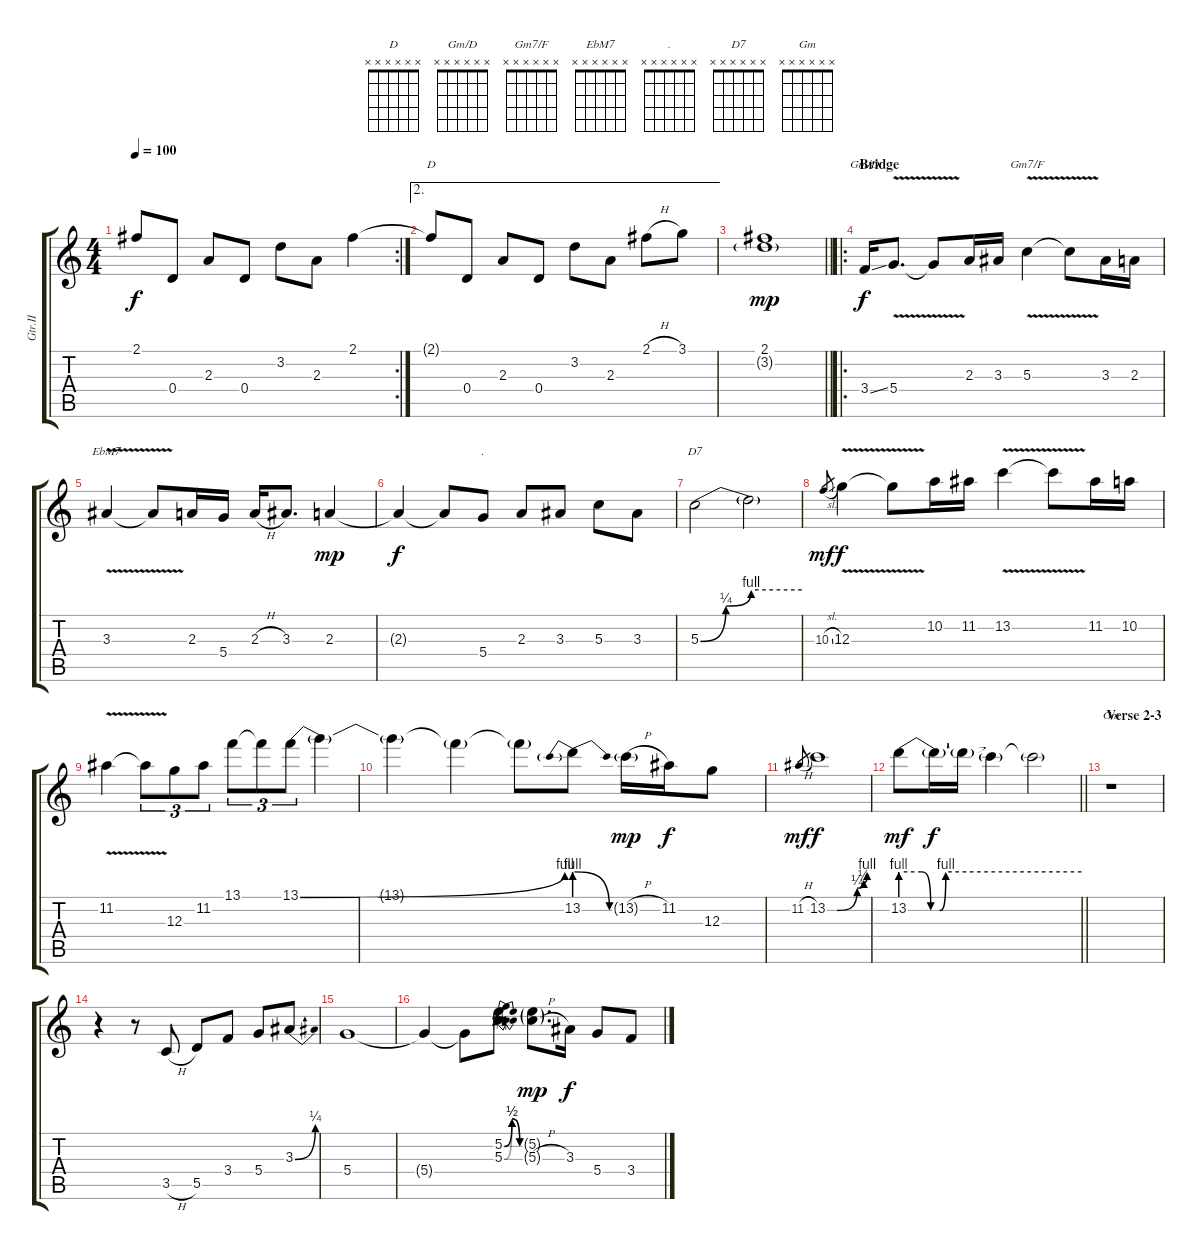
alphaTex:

\track ("Gtr.II" "Gtr.II") {instrument overdrivenguitar}
\staff {score tabs}
\tuning (E4 B3 G3 D3 A2 E2) {hide}
\chord ("D" x x x x x x)
\chord ("Gm/D" x x x x x x)
\chord ("Gm7/F" x x x x x x)
\chord ("EbM7" x x x x x x)
\chord ("." x x x x x x)
\chord ("D7" x x x x x x)
\chord ("Gm" x x x x x x)
\rc 2
\ts (4 4)
\tempo 100
\clef g2
\ks c
2.1{t}.8{dy f} 0.4.8 2.3.8 0.4.8 3.2.8 2.3.8 2.1.4 |
\ae 2
2.1{t}.8{ch "D"} 0.4.8 2.3.8 0.4.8 3.2.8 2.3.8 2.1{h}.8 3.1.8 |
\barLineRight lightlight
(2.1 3.2{g}).1{dy mp} |
\ro
\section ("" "Bridge")
3.4{ss}.16{ch "Gm/D" dy f volume 11 instrument overdrivenguitar} 5.4{v}.8{d} 5.4{t}.8 2.3.16 3.3.16 5.3{v}.4{ch "Gm7/F"} 5.3{t}.8 3.3.16 2.3.16 |
3.3{v}.4{ch "EbM7"} 3.3{t}.8 2.3.16 5.4.16 2.3{h}.16 3.3.8{d} 2.3.4{dy mp} |
2.3{t}.4{dy f} 2.3{t}.8 5.4.8{ch "."} 2.3.8 3.3.8 5.3.8 3.3.8 |
5.3{be (custom 0 0 15 1 30 4 60 4)}.2{ch "D7"} 5.3{t}.2 |
10.3{sl}.8{gr dy mf} 12.3{v}.4{dy f} 12.3{t}.8 10.2.16 11.2.16 13.2{v}.4 13.2{t}.8 11.2.16 10.2.16 |
11.2{v}.4 11.2{t}.8{tu (3 2)} 12.3.8{tu (3 2)} 11.2.8{tu (3 2)} 13.1.8{tu (3 2)} 13.1{t}.8{tu (3 2)} 13.1{be (bend 0 0 60 4)}.8{tu (3 2)} 13.1{t}.4 |
13.1{t}.4 13.1{t}.4 13.1{t}.8 13.2{be (prebendrelease 0 4 60 0)}.8 13.2{h g}.16{dy mp} 11.2.16{dy f} 12.3.8 |
11.2{h}.8{gr dy mf} 13.2{be (custom 0 0 15 0 45 1 55 2 60 4)}.1{dy f} |
\barLineRight lightlight
13.2{be (custom 0 4 7 4 10 0 13 0 15 4 60 4)}.8{dy mf volume 6} 13.2{t}.16{dy f} 13.2{t}.16 13.2{t}.4 13.2{t}.2 |
\section ("" "Verse 2-3")
r.1{ch "Gm" volume 12} |
r.4 r.8 3.5{h}.8 5.5.8 3.4.8 5.4.8 3.3{be (bend 0 0 60 1)}.8 |
5.4.1 |
5.4{t}.4 5.4{t}.8 (5.2{be (bendrelease 0 0 15 2 30 2 60 0)} 5.3{be (bendrelease 0 0 15 2 30 2 60 0)}).8 (5.2{g} 5.3{h g}).8{d dy mp} 3.3.16{dy f} 5.4.8 3.4.8
